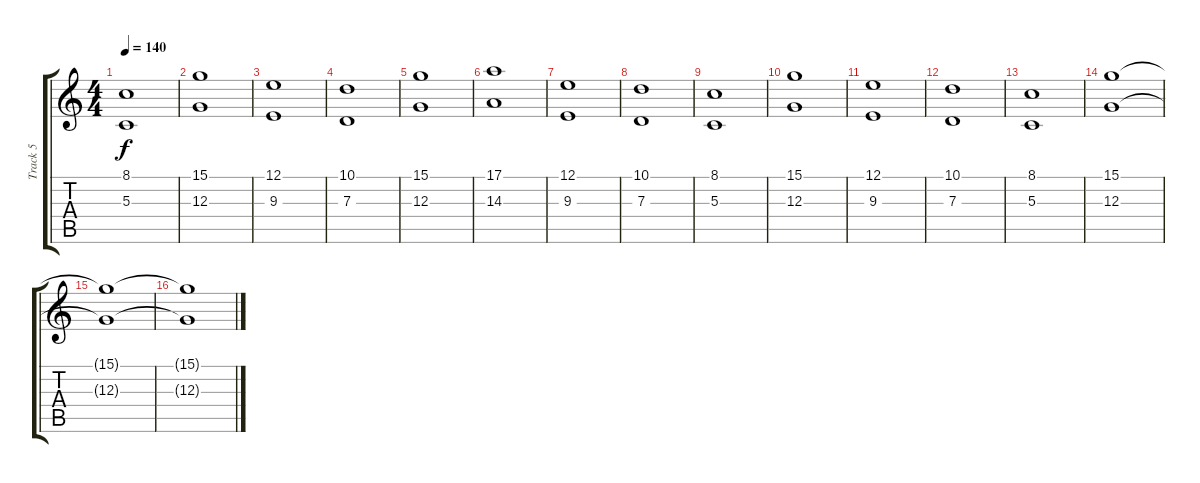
\track ("Track 5" "Track 5") {instrument stringensemble1}
\staff {score tabs}
\tuning (E4 B3 G3 D3 A2 E2) {hide}
\ts (4 4)
\tempo 140
\clef g2
\ks c
(8.1 5.3).1{dy f} |
(15.1 12.3).1 |
(12.1 9.3).1 |
(10.1 7.3).1 |
(15.1 12.3).1 |
(17.1 14.3).1 |
(12.1 9.3).1 |
(10.1 7.3).1 |
(8.1 5.3).1 |
(15.1 12.3).1 |
(12.1 9.3).1 |
(10.1 7.3).1 |
(8.1 5.3).1 |
(15.1 12.3).1 |
(15.1{t} 12.3{t}).1 |
(15.1{t} 12.3{t}).1
